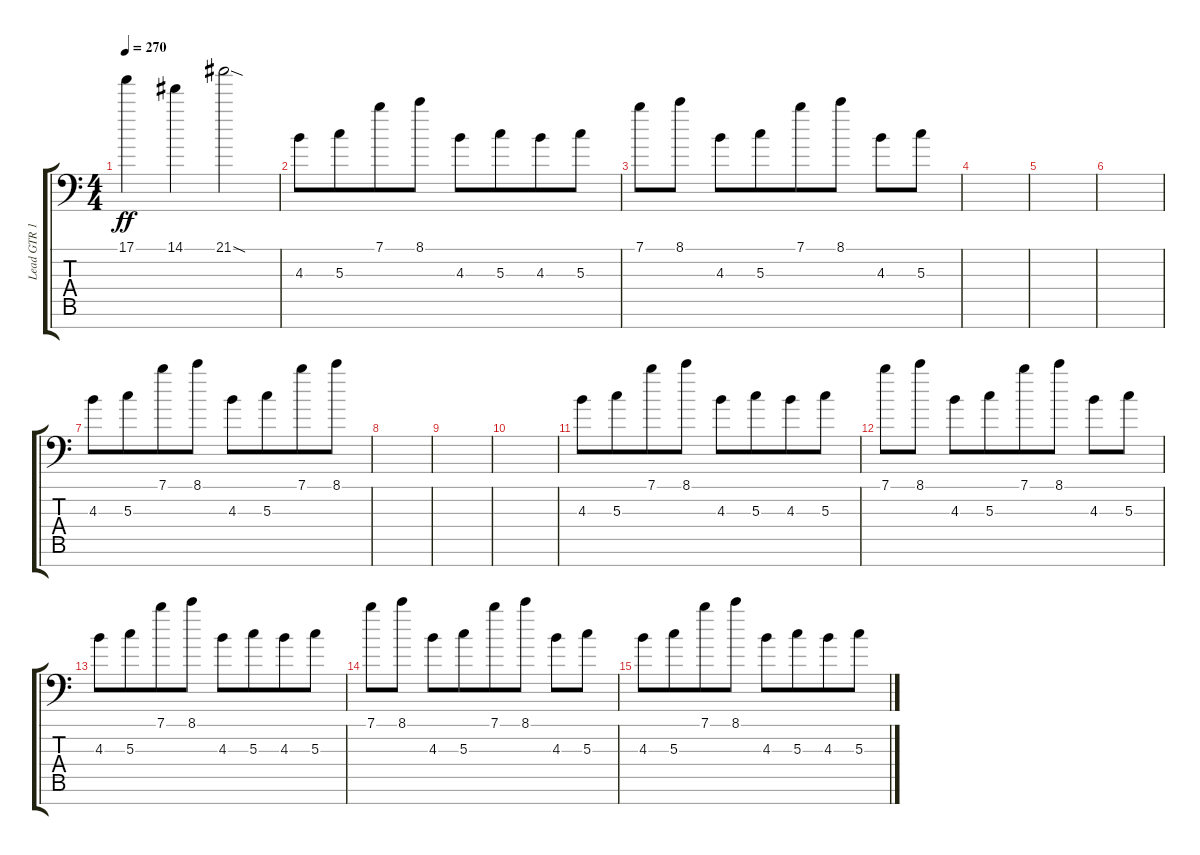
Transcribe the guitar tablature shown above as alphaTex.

\track ("Lead GTR 1" "Lead GTR 1") {instrument overdrivenguitar}
\staff {score tabs}
\tuning (E4 B3 G3 D3 A2 E2 A1) {hide}
\ts (4 4)
\tempo 270
\clef f4
\ks c
17.1.4{dy ff} 14.1.4 21.1{sod}.2 |
4.3.8{beam merge} 5.3.8{beam merge} 7.1.8 8.1.8 4.3.8 5.3.8{beam merge} 4.3.8 5.3.8 |
7.1.8{beam merge} 8.1.8 4.3.8{beam merge} 5.3.8{beam merge} 7.1.8 8.1.8 4.3.8{beam merge} 5.3.8 |
|
|
|
4.3.8{beam merge} 5.3.8{beam merge} 7.1.8 8.1.8 4.3.8 5.3.8{beam merge} 7.1.8 8.1.8 |
|
|
|
4.3.8{beam merge} 5.3.8{beam merge} 7.1.8 8.1.8 4.3.8 5.3.8{beam merge} 4.3.8 5.3.8 |
7.1.8{volume 0 beam merge} 8.1.8 4.3.8{beam merge} 5.3.8{beam merge} 7.1.8 8.1.8 4.3.8{beam merge} 5.3.8 |
4.3.8{beam merge} 5.3.8{beam merge} 7.1.8 8.1.8 4.3.8 5.3.8{beam merge} 4.3.8 5.3.8 |
7.1.8{beam merge} 8.1.8 4.3.8{beam merge} 5.3.8{beam merge} 7.1.8 8.1.8 4.3.8{beam merge} 5.3.8 |
4.3.8{beam merge} 5.3.8{beam merge} 7.1.8 8.1.8 4.3.8 5.3.8{beam merge} 4.3.8 5.3.8
